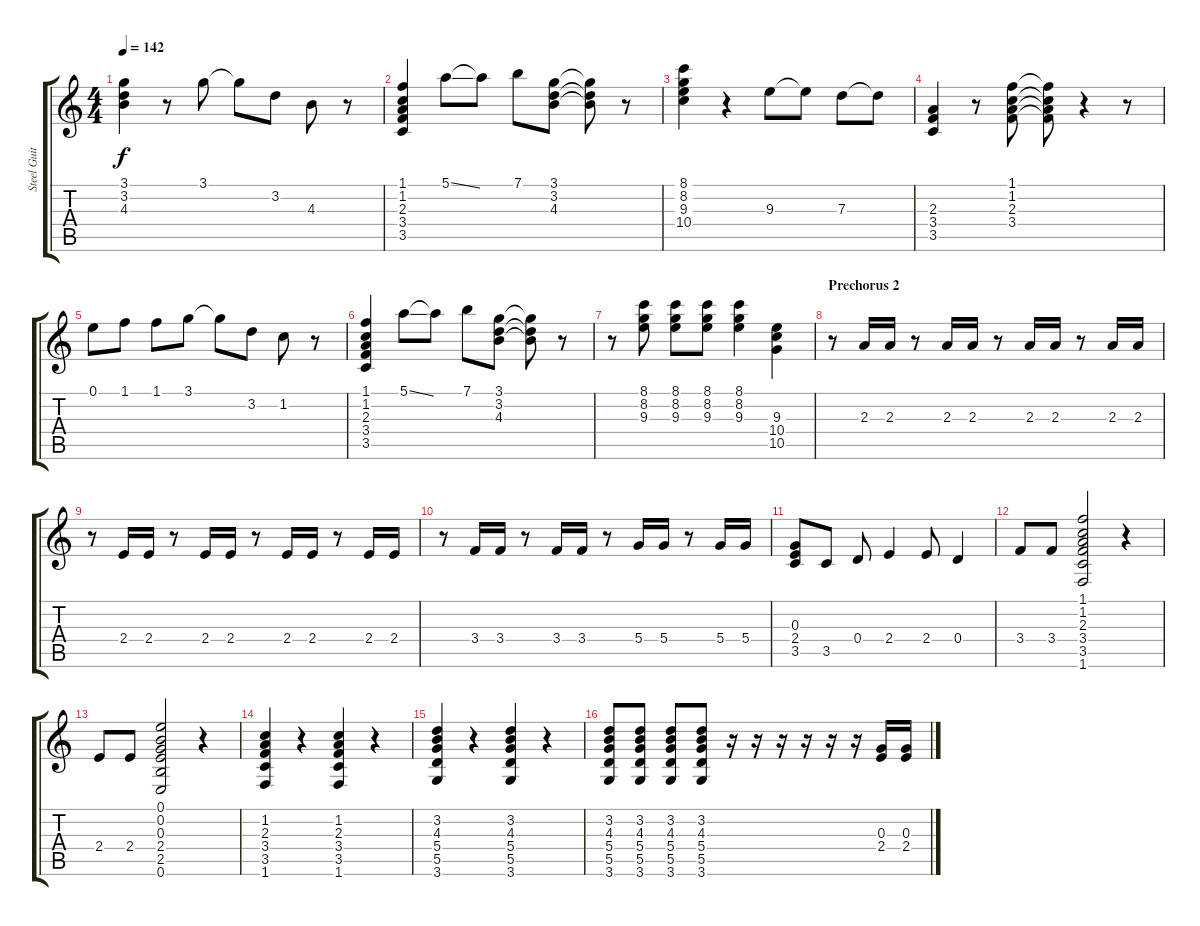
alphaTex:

\track ("Steel Guitar" "Steel Guit") {instrument acousticguitarsteel}
\staff {score tabs}
\tuning (E4 B3 G3 D3 A2 E2) {hide}
\ts (4 4)
\tempo 142
\clef g2
\ks c
(3.1 3.2 4.3).4{dy f} r.8 3.1.8 3.1{t}.8 3.2.8 4.3.8 r.8 |
(1.1 1.2 2.3 3.4 3.5).4 5.1{ss}.8 5.1{t}.8 7.1.8 (3.1 3.2 4.3).8 (3.1{t} 3.2{t} 4.3{t}).8 r.8 |
(8.1 8.2 9.3 10.4).4 r.4 9.3.8 9.3{t}.8 7.3.8 7.3{t}.8 |
(2.3 3.4 3.5).4 r.8 (1.1 1.2 2.3 3.4).8 (1.1{t} 1.2{t} 2.3{t} 3.4{t}).8 r.4 r.8 |
0.1.8 1.1.8 1.1.8 3.1.8 3.1{t}.8 3.2.8 1.2.8 r.8 |
(1.1 1.2 2.3 3.4 3.5).4 5.1{ss}.8 5.1{t}.8 7.1.8 (3.1 3.2 4.3).8 (3.1{t} 3.2{t} 4.3{t}).8 r.8 |
r.8 (8.1 8.2 9.3).8 (8.1 8.2 9.3).8 (8.1 8.2 9.3).8 (8.1 8.2 9.3).4 (9.3 10.4 10.5).4 |
\section ("" "Prechorus 2")
r.8 2.3.16 2.3.16 r.8 2.3.16 2.3.16 r.8 2.3.16 2.3.16 r.8 2.3.16 2.3.16 |
r.8 2.4.16 2.4.16 r.8 2.4.16 2.4.16 r.8 2.4.16 2.4.16 r.8 2.4.16 2.4.16 |
r.8 3.4.16 3.4.16 r.8 3.4.16 3.4.16 r.8 5.4.16 5.4.16 r.8 5.4.16 5.4.16 |
(0.3 2.4 3.5).8 3.5.8 0.4.8 2.4.4 2.4.8 0.4.4 |
3.4.8 3.4.8 (1.1 1.2 2.3 3.4 3.5 1.6).2 r.4 |
2.4.8 2.4.8 (0.1 0.2 0.3 2.4 2.5 0.6).2 r.4 |
(1.2 2.3 3.4 3.5 1.6).4 r.4 (1.2 2.3 3.4 3.5 1.6).4 r.4 |
(3.2 4.3 5.4 5.5 3.6).4 r.4 (3.2 4.3 5.4 5.5 3.6).4 r.4 |
(3.2 4.3 5.4 5.5 3.6).8 (3.2 4.3 5.4 5.5 3.6).8 (3.2 4.3 5.4 5.5 3.6).8 (3.2 4.3 5.4 5.5 3.6).8 r.16 r.16 r.16 r.16 r.16 r.16 (0.3 2.4).16 (0.3 2.4).16
